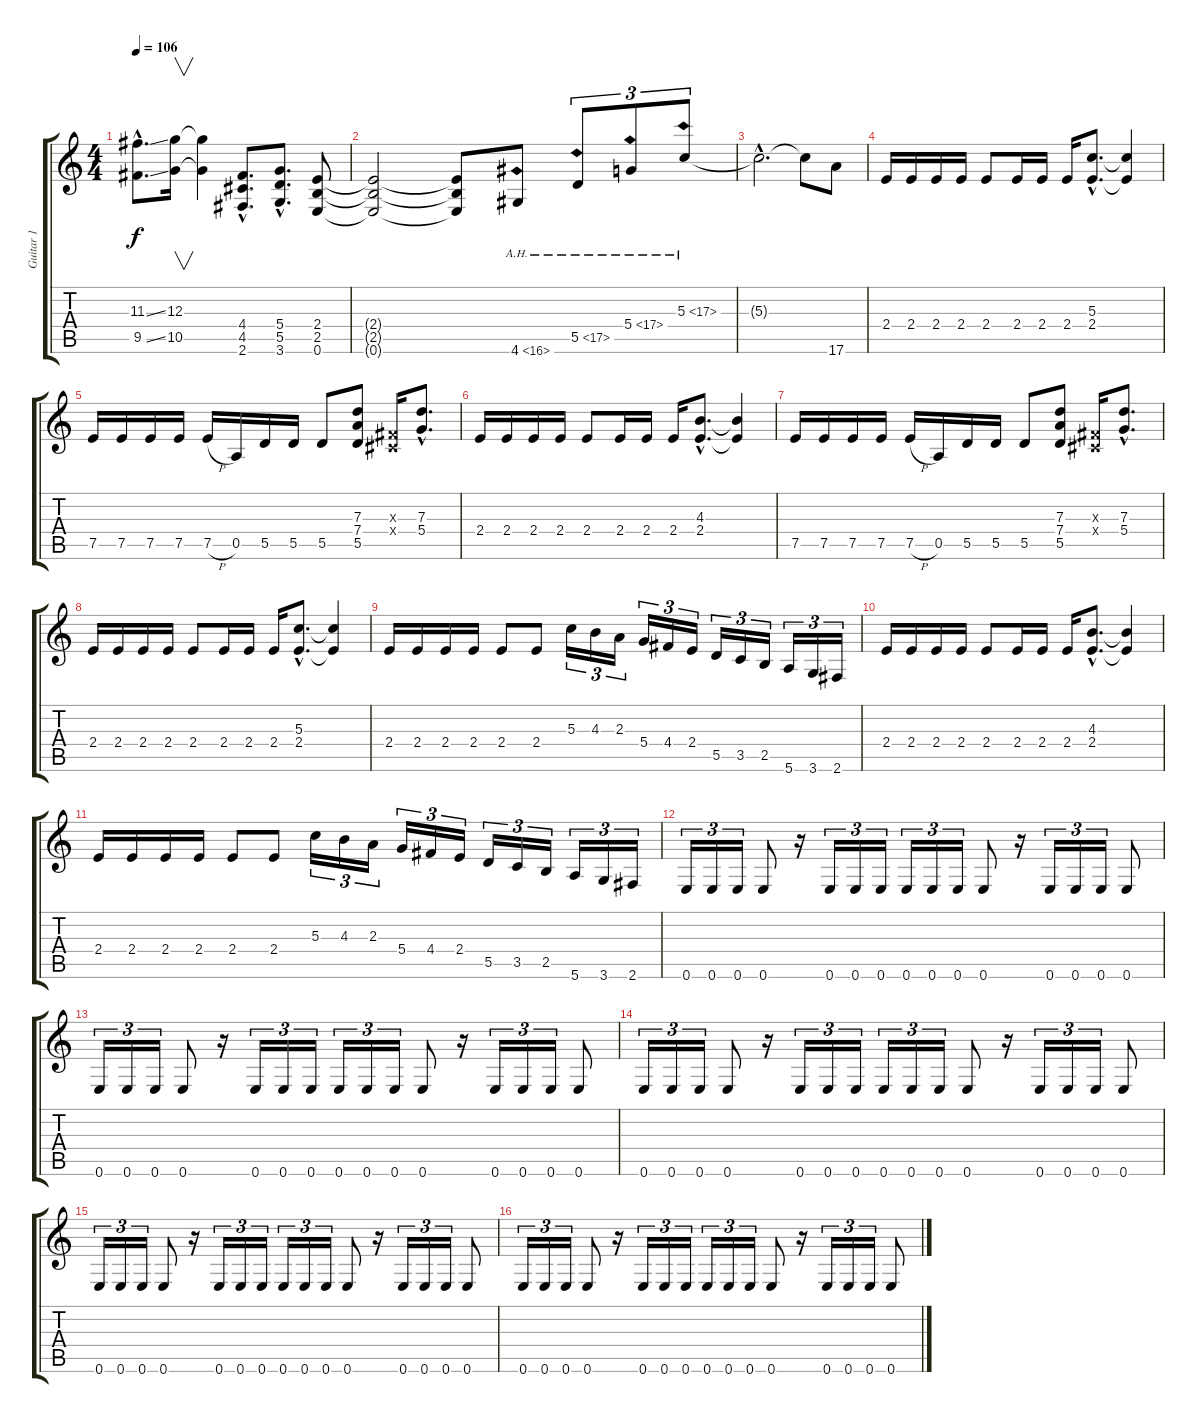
\track ("Guitar 1" "Guitar 1") {instrument overdrivenguitar}
\staff {score tabs}
\tuning (E4 B3 G3 D3 A2 E2) {hide}
\ts (4 4)
\tempo 106
\clef g2
\ks c
(11.3{ss hac} 9.5{ss hac}).8{d dy f} (12.3 10.5).16{v} (12.3{t} 10.5{t}).4 (4.4{hac} 4.5{hac} 2.6{hac}).8{d} (5.4{hac} 5.5{hac} 3.6{hac}).8{d} (2.4 2.5 0.6).8 |
(2.4{t} 2.5{t} 0.6{t}).2 (2.4{t} 2.5{t} 0.6{t}).8 4.6{ah 12}.8 5.5{ah 12}.8{tu (3 2)} 5.4{ah 12}.8{tu (3 2)} 5.3{ah 12}.8{tu (3 2)} |
5.3{hac t}.2{d} 5.3{t}.8 17.6.8 |
2.4.16 2.4.16 2.4.16 2.4.16 2.4.8 2.4.16 2.4.16 2.4.16 (5.3{hac} 2.4{hac}).8{d} (5.3{t} 2.4{t}).4 |
7.5.16 7.5.16 7.5.16 7.5.16 7.5{h}.16 0.5.16 5.5.16 5.5.16 5.5.8 (7.3 7.4 5.5).8 (-1.3{x} -1.4{x}).16 (7.3{hac} 5.4{hac}).8{d} |
2.4.16 2.4.16 2.4.16 2.4.16 2.4.8 2.4.16 2.4.16 2.4.16 (4.3{hac} 2.4{hac}).8{d} (4.3{t} 2.4{t}).4 |
7.5.16 7.5.16 7.5.16 7.5.16 7.5{h}.16 0.5.16 5.5.16 5.5.16 5.5.8 (7.3 7.4 5.5).8 (-1.3{x} -1.4{x}).16 (7.3{hac} 5.4{hac}).8{d} |
2.4.16 2.4.16 2.4.16 2.4.16 2.4.8 2.4.16 2.4.16 2.4.16 (5.3{hac} 2.4{hac}).8{d} (5.3{t} 2.4{t}).4 |
2.4.16 2.4.16 2.4.16 2.4.16 2.4.8 2.4.8 5.3.16{tu (3 2)} 4.3.16{tu (3 2)} 2.3.16{tu (3 2)} 5.4.16{tu (3 2)} 4.4.16{tu (3 2)} 2.4.16{tu (3 2)} 5.5.16{tu (3 2)} 3.5.16{tu (3 2)} 2.5.16{tu (3 2)} 5.6.16{tu (3 2)} 3.6.16{tu (3 2)} 2.6.16{tu (3 2)} |
2.4.16 2.4.16 2.4.16 2.4.16 2.4.8 2.4.16 2.4.16 2.4.16 (4.3{hac} 2.4{hac}).8{d} (4.3{t} 2.4{t}).4 |
2.4.16 2.4.16 2.4.16 2.4.16 2.4.8 2.4.8 5.3.16{tu (3 2)} 4.3.16{tu (3 2)} 2.3.16{tu (3 2)} 5.4.16{tu (3 2)} 4.4.16{tu (3 2)} 2.4.16{tu (3 2)} 5.5.16{tu (3 2)} 3.5.16{tu (3 2)} 2.5.16{tu (3 2)} 5.6.16{tu (3 2)} 3.6.16{tu (3 2)} 2.6.16{tu (3 2)} |
0.6.16{tu (3 2)} 0.6.16{tu (3 2)} 0.6.16{tu (3 2)} 0.6.8 r.16 0.6.16{tu (3 2)} 0.6.16{tu (3 2)} 0.6.16{tu (3 2)} 0.6.16{tu (3 2)} 0.6.16{tu (3 2)} 0.6.16{tu (3 2)} 0.6.8 r.16 0.6.16{tu (3 2)} 0.6.16{tu (3 2)} 0.6.16{tu (3 2)} 0.6.8 |
0.6.16{tu (3 2)} 0.6.16{tu (3 2)} 0.6.16{tu (3 2)} 0.6.8 r.16 0.6.16{tu (3 2)} 0.6.16{tu (3 2)} 0.6.16{tu (3 2)} 0.6.16{tu (3 2)} 0.6.16{tu (3 2)} 0.6.16{tu (3 2)} 0.6.8 r.16 0.6.16{tu (3 2)} 0.6.16{tu (3 2)} 0.6.16{tu (3 2)} 0.6.8 |
0.6.16{tu (3 2)} 0.6.16{tu (3 2)} 0.6.16{tu (3 2)} 0.6.8 r.16 0.6.16{tu (3 2)} 0.6.16{tu (3 2)} 0.6.16{tu (3 2)} 0.6.16{tu (3 2)} 0.6.16{tu (3 2)} 0.6.16{tu (3 2)} 0.6.8 r.16 0.6.16{tu (3 2)} 0.6.16{tu (3 2)} 0.6.16{tu (3 2)} 0.6.8 |
0.6.16{tu (3 2)} 0.6.16{tu (3 2)} 0.6.16{tu (3 2)} 0.6.8 r.16 0.6.16{tu (3 2)} 0.6.16{tu (3 2)} 0.6.16{tu (3 2)} 0.6.16{tu (3 2)} 0.6.16{tu (3 2)} 0.6.16{tu (3 2)} 0.6.8 r.16 0.6.16{tu (3 2)} 0.6.16{tu (3 2)} 0.6.16{tu (3 2)} 0.6.8 |
0.6.16{tu (3 2)} 0.6.16{tu (3 2)} 0.6.16{tu (3 2)} 0.6.8 r.16 0.6.16{tu (3 2)} 0.6.16{tu (3 2)} 0.6.16{tu (3 2)} 0.6.16{tu (3 2)} 0.6.16{tu (3 2)} 0.6.16{tu (3 2)} 0.6.8 r.16 0.6.16{tu (3 2)} 0.6.16{tu (3 2)} 0.6.16{tu (3 2)} 0.6.8
